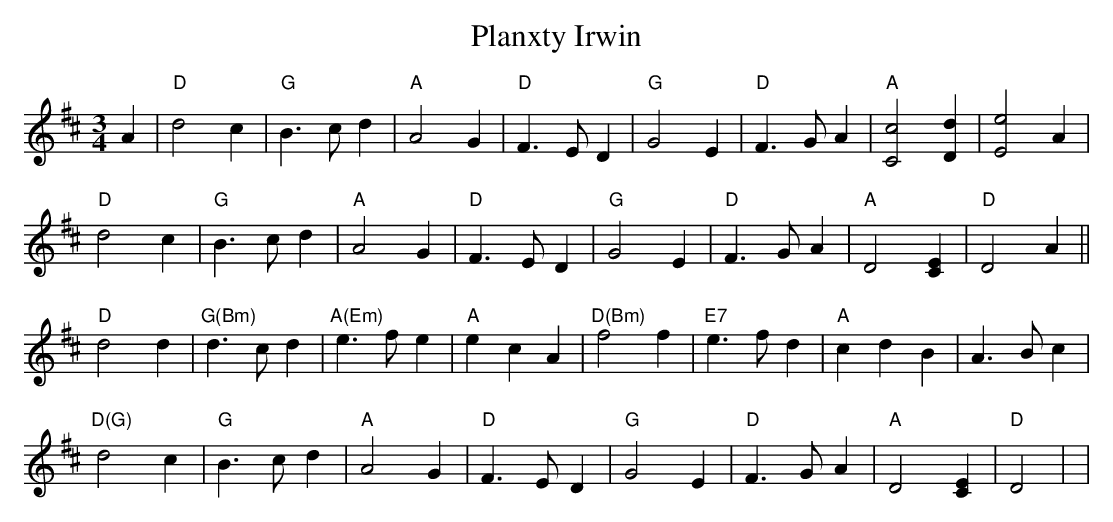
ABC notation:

X:1
T:Planxty Irwin
M:3/4
K:D
A2|"D"d4 c2|"G"B3 c d2|"A"A4 G2|"D"F3 E D2|\
"G"G4 E2|"D"F3 G A2|"A"[c4C4] [d2D2]|[e4E4] A2|
"D"d4 c2|"G"B3 c d2|"A"A4 G2|"D"F3 E D2|\
"G"G4 E2|"D"F3 G A2|"A"D4 [E2C2]|"D"D4 A2||
"D"d4 d2|"G(Bm)"d3 c d2|"A(Em)"e3 f e2|"A"e2 c2 A2|\
"D(Bm)"f4 f2|"E7"e3 f d2|"A"c2 d2 B2|A3 B c2|
"D(G)"d4 c2|"G"B3 c d2|"A"A4 G2|"D"F3 E D2|\
"G"G4 E2|"D"F3 G A2|"A"D4 [E2C2]|"D"D4 |>|
